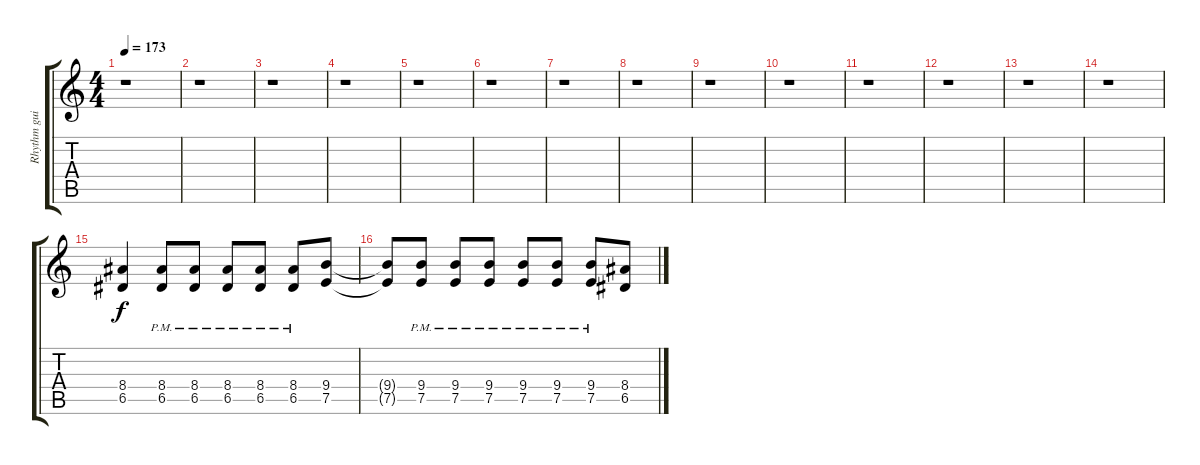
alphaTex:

\track ("Rhythm guitar" "Rhythm gui") {instrument overdrivenguitar}
\staff {score tabs}
\tuning (E4 B3 G3 D3 A2 E2) {hide}
\ts (4 4)
\tempo 173
\clef g2
\ks c
r.1{dy f instrument overdrivenguitar} |
r.1 |
r.1 |
r.1 |
r.1 |
r.1 |
r.1 |
r.1 |
r.1 |
r.1 |
r.1 |
r.1 |
r.1 |
r.1 |
(8.4 6.5).4 (8.4{pm} 6.5{pm}).8 (8.4{pm} 6.5{pm}).8 (8.4{pm} 6.5{pm}).8 (8.4{pm} 6.5{pm}).8 (8.4{pm} 6.5{pm}).8 (9.4 7.5).8 |
(9.4{t} 7.5{t}).8 (9.4{pm} 7.5{pm}).8 (9.4{pm} 7.5{pm}).8 (9.4{pm} 7.5{pm}).8 (9.4{pm} 7.5{pm}).8 (9.4{pm} 7.5{pm}).8 (9.4{pm} 7.5{pm}).8 (8.4 6.5).8
